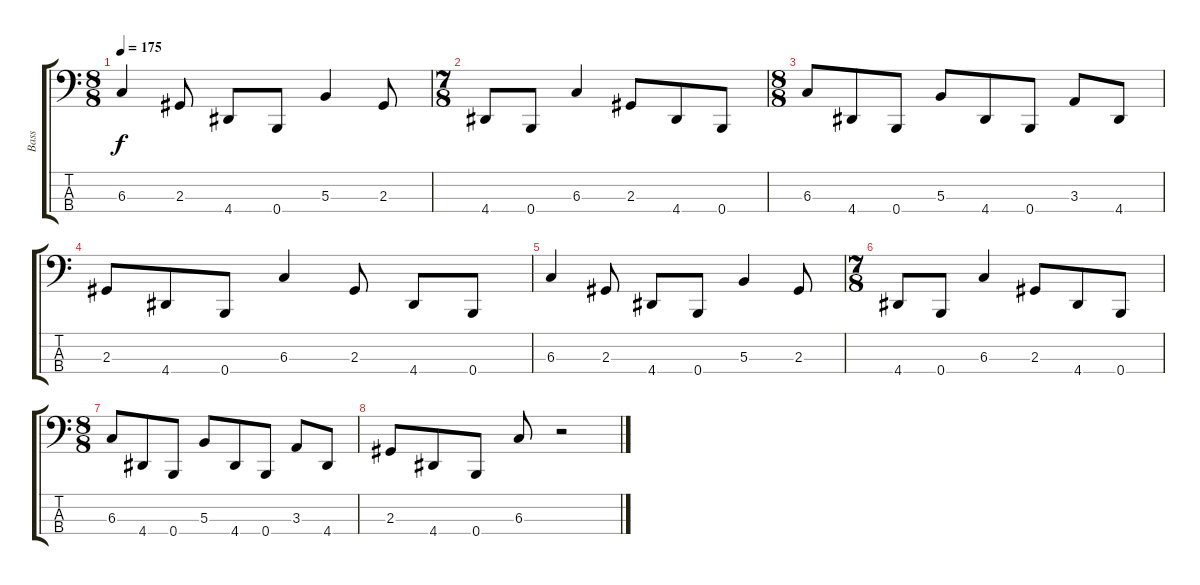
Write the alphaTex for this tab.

\track ("Bass" "Bass") {instrument electricbasspick}
\staff {score tabs}
\tuning (E2 B1 Gb1 B0) {hide}
\ts (8 8)
\tempo 175
\clef f4
\ks c
6.3.4{dy f} 2.3.8 4.4.8 0.4.8 5.3.4 2.3.8 |
\ts (7 8)
4.4.8 0.4.8 6.3.4 2.3.8 4.4.8 0.4.8 |
\ts (8 8)
6.3.8 4.4.8 0.4.8 5.3.8 4.4.8 0.4.8 3.3.8 4.4.8 |
2.3.8 4.4.8 0.4.8 6.3.4 2.3.8 4.4.8 0.4.8 |
6.3.4 2.3.8 4.4.8 0.4.8 5.3.4 2.3.8 |
\ts (7 8)
4.4.8 0.4.8 6.3.4 2.3.8 4.4.8 0.4.8 |
\ts (8 8)
6.3.8 4.4.8 0.4.8 5.3.8 4.4.8 0.4.8 3.3.8 4.4.8 |
2.3.8 4.4.8 0.4.8 6.3.8 r.2
